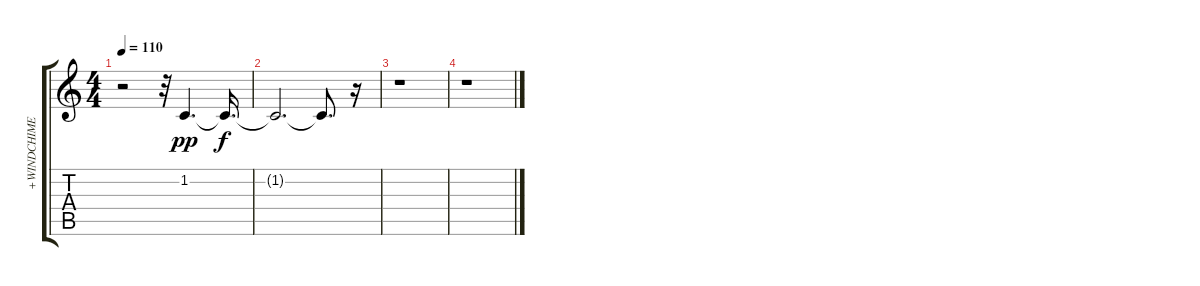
\track ("+WINDCHIME" "+WINDCHIME") {instrument telephonering}
\staff {score tabs}
\tuning (E4 B3 G3 D3 A2 E2) {hide}
\ts (4 4)
\tempo 110
\clef g2
\ks c
r.2{dy f} r.32 1.2.4{d dy pp} 1.2{t}.16{d dy f} |
1.2{t}.2{d} 1.2{t}.8{d} r.16 |
r.1 |
r.1
